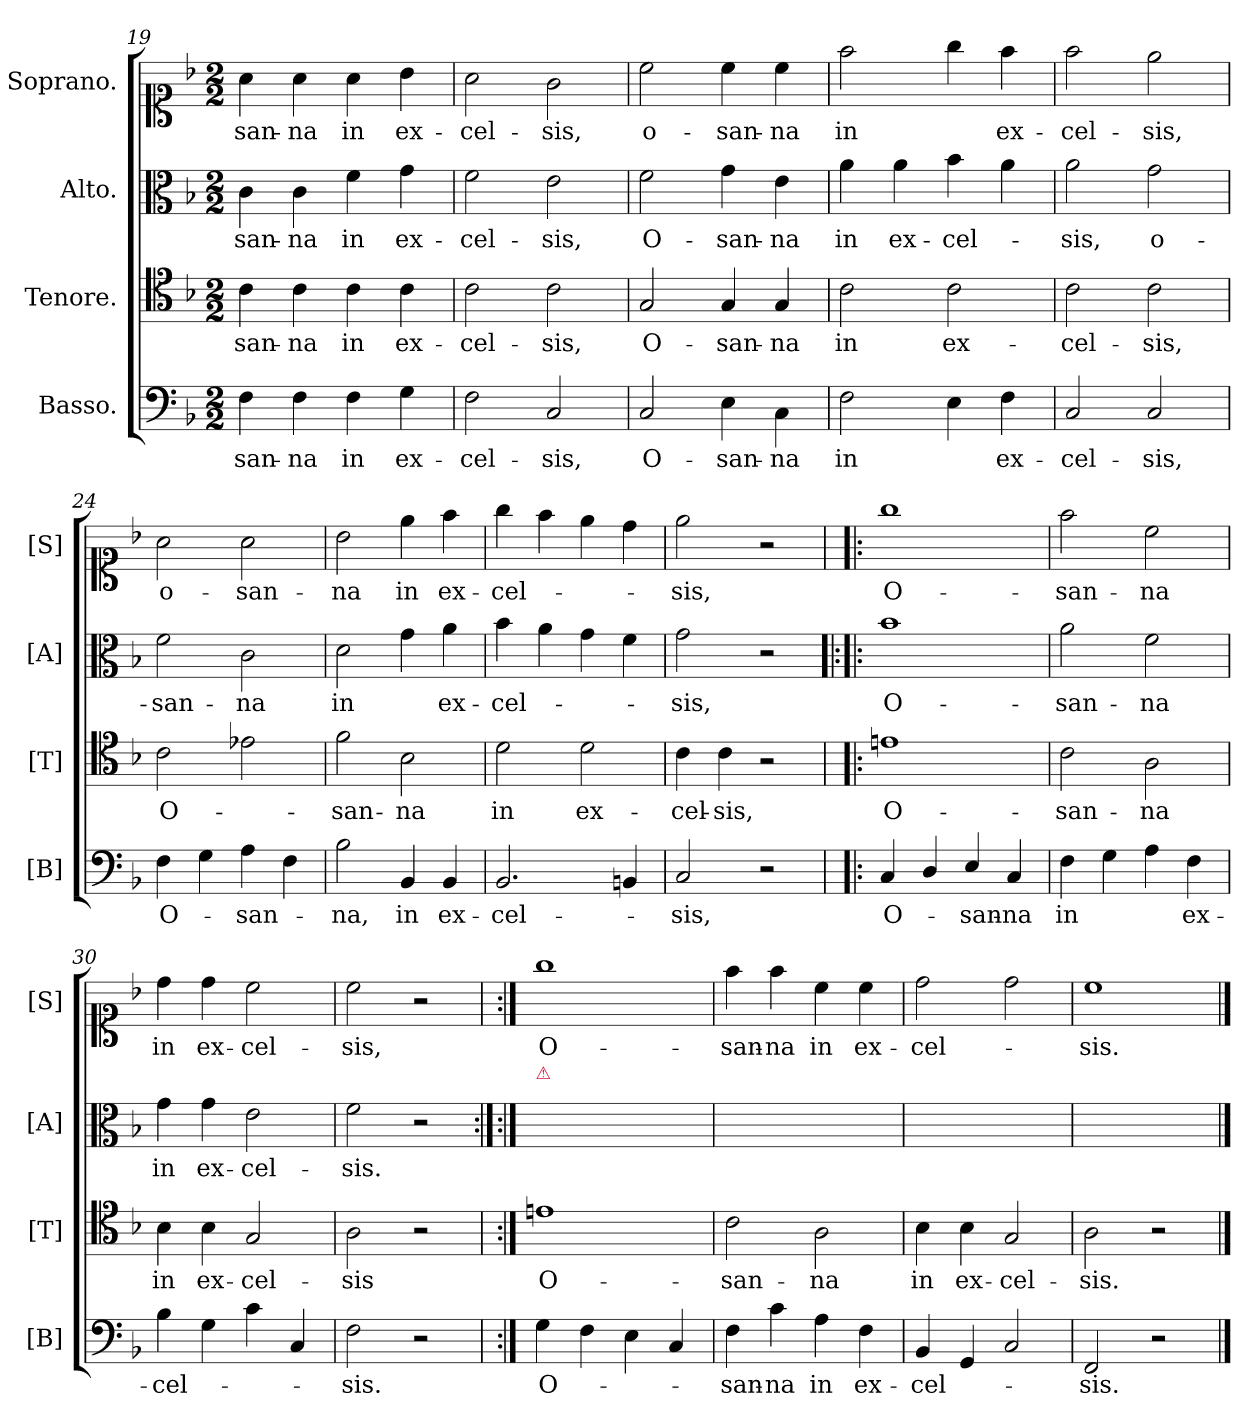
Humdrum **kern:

**kern	**text	**kern	**text	**kern	**text	**kern	**text
*part4	*part4	*part3	*part3	*part2	*part2	*part1	*part1
*staff4	*staff4	*staff3	*staff3	*staff2	*staff2	*staff1	*staff1
*I"Basso.	*	*I"Tenore.	*	*I"Alto.	*	*I"Soprano.	*
*I'[B]	*	*I'[T]	*	*I'[A]	*	*I'[S]	*
*clefF4	*	*clefC4	*	*clefC3	*	*clefC1	*
*k[b-]	*	*k[b-]	*	*k[b-]	*	*k[b-]	*
*F:	*	*F:	*	*F:	*	*F:	*
*M2/2	*	*M2/2	*	*M2/2	*	*M2/2	*
=19	=19	=19	=19	=19	=19	=19	=19
4F\	-san-	4c\	-san-	4c\	-san-	4a\	-san-
4F\	-na	4c\	-na	4c\	-na	4a\	-na
4F\	in	4c\	in	4f\	in	4a\	in
4G\	ex-	4c\	ex-	4g\	ex-	4b-\	ex-
=20	=20	=20	=20	=20	=20	=20	=20
2F\	-cel-	2c\	-cel-	2f\	-cel-	2a\	-cel-
2C/	-sis,	2c\	-sis,	2e\	-sis,	2g\	-sis,
=21	=21	=21	=21	=21	=21	=21	=21
2C/	O-	2G/	O-	2f\	O-	2cc\	o-
4E\	-san-	4G/	-san-	4g\	-san-	4cc\	-san-
4C\	-na	4G/	-na	4e\	-na	4cc\	-na
=22	=22	=22	=22	=22	=22	=22	=22
2F\	in	2c\	in	4a\	in	2ff\	in
.	.	.	.	4a\	ex-	.	.
4E\	.	2c\	ex-	4b-\	-cel-	4gg\	.
4F\	ex-	.	.	4a\	.	4ff\	ex-
=23	=23	=23	=23	=23	=23	=23	=23
2C/	-cel-	2c\	-cel-	2a\	-sis,	2ff\	-cel-
2C/	-sis,	2c\	-sis,	2g\	o-	2ee\	-sis,
=24	=24	=24	=24	=24	=24	=24	=24
4F\	O-	2c\	O-	2f\	-san-	2a\	o-
4G\	.	.	.	.	.	.	.
4A\	-san-	2e-X\	.	2c\	-na	2a\	-san-
4F\	.	.	.	.	.	.	.
=25	=25	=25	=25	=25	=25	=25	=25
2B-\	-na,	2f\	-san-	2d\	in	2b-\	-na
4BB-/	in	2B-\	-na	4g\	.	4ee\	in
4BB-/	ex-	.	.	4a\	ex-	4ff\	ex-
=26	=26	=26	=26	=26	=26	=26	=26
2.BB-/	-cel-	2d\	in	4b-\	-cel-	4gg\	-cel-
.	.	.	.	4a\	.	4ff\	.
.	.	2d\	ex-	4g\	.	4ee\	.
4BBn/	.	.	.	4f\	.	4dd\	.
=27	=27	=27	=27	=27	=27	=27	=27
2C/	-sis,	4c\	-cel-	2g\	-sis,	2ee\	-sis,
.	.	4c\	-sis,	.	.	.	.
2r	.	2r	.	2r	.	2r	.
=28	=28	=28	=28	=28!|:	=28	=28	=28
4C/	O-	1en	O-	1b-	O-	1gg	O-
4D/	.	.	.	.	.	.	.
4E/	-san-	.	.	.	.	.	.
4C/	-na	.	.	.	.	.	.
=29	=29	=29	=29	=29	=29	=29	=29
4F\	in	2c\	-san-	2a\	-san-	2ff\	-san-
4G\	.	.	.	.	.	.	.
4A\	.	2A\	-na	2f\	-na	2cc\	-na
4F\	ex-	.	.	.	.	.	.
=30	=30	=30	=30	=30	=30	=30	=30
4B-\	-cel-	4B-\	in	4g\	in	4dd\	in
4G\	.	4B-\	ex-	4g\	ex-	4dd\	ex-
4c\	.	2G/	-cel-	2e\	-cel-	2cc\	-cel-
4C/	.	.	.	.	.	.	.
=31	=31	=31	=31	=31	=31	=31	=31
2F\	-sis.	2A\	-sis	2f\	-sis.	2cc\	-sis,
2r	.	2r	.	2r	.	2r	.
=32	=32	=32	=32	=32:|!	=32	=32	=32
!	!	!	!	!LO:TX:a:color=crimson:t=⚠	!	!	!
4G\	O-	1en	O-	1b-yy	O-	1gg	O-
4F\	.	.	.	.	.	.	.
4E\	.	.	.	.	.	.	.
4C/	.	.	.	.	.	.	.
=33	=33	=33	=33	=33	=33	=33	=33
4F\	-san-	2c\	-san-	2a\yy	-san-	4ff\	-san-
4c\	-na	.	.	.	.	4ff\	-na
4A\	in	2A\	-na	2f\yy	-na	4cc\	in
4F\	ex-	.	.	.	.	4cc\	ex-
=34	=34	=34	=34	=34	=34	=34	=34
4BB-/	-cel-	4B-\	in	4g\yy	in	2dd\	-cel-
4GG/	.	4B-\	ex-	4g\yy	ex-	.	.
2C/	.	2G/	-cel-	2e\yy	-cel-	2dd\	.
=35	=35	=35	=35	=35	=35	=35	=35
2FF/	-sis.	2A\	-sis.	2f\yy	-sis.	1cc	-sis.
2r	.	2r	.	2ryy	.	.	.
==	==	==	==	==	==	==	==
*-	*-	*-	*-	*-	*-	*-	*-
